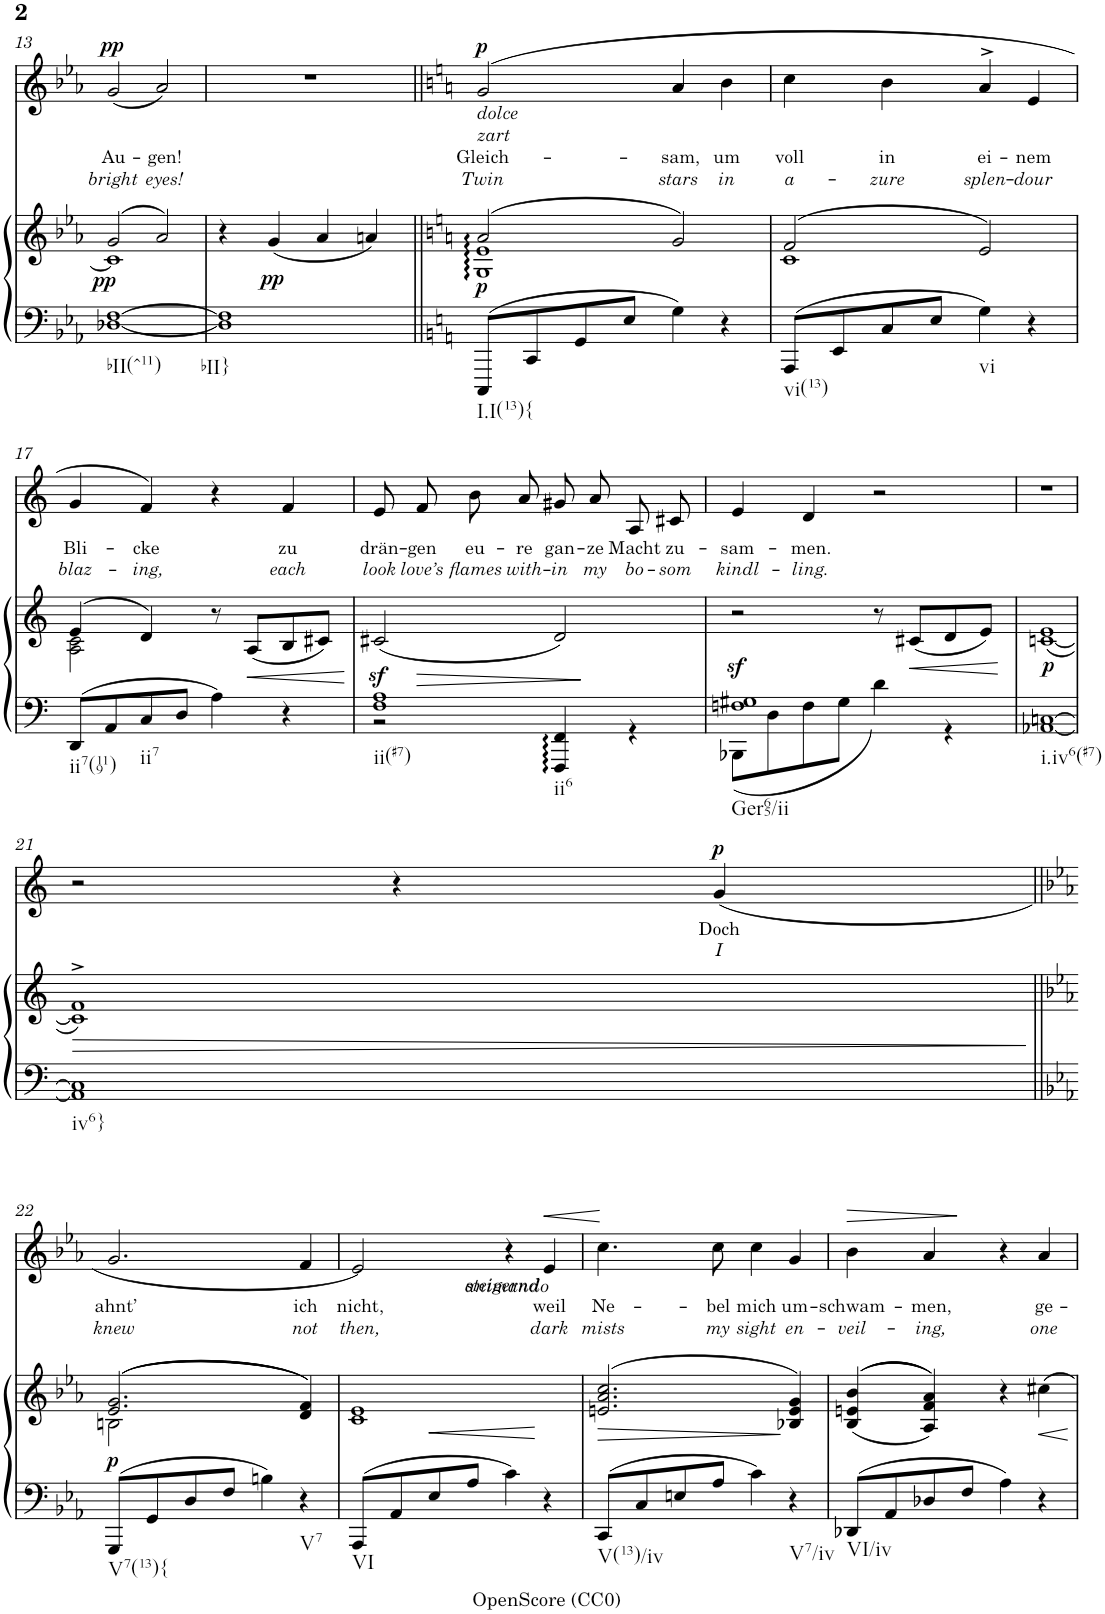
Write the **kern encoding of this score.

**kern	**kern	**dynam	**kern	**text	**text	**dynam
*part2	*part2	*part2	*part1	*part1	*part1	*part1
*staff3	*staff2	*staff2/3	*staff1	*staff1	*staff1	*staff1
*I"Piano	*	*	*I"Voice	*	*	*
*I'Pno	*	*	*	*	*	*
!!LO:PB:g=z
*clefF4	*clefG2	*	*clefG2	*	*	*
*k[b-e-a-]	*k[b-e-a-]	*	*k[b-e-a-]	*	*	*
*M4/4	*M4/4	*	*M4/4	*	*	*
=13	=13	=13	=13	=13	=13	=13
*	*^	*	*	*	*	*
!LO:TX:b:t=bII(^11)	!	!	!	!	!	!	!
!LO:TX:b:t=bII}	!	!	!	!	!	!	!
!	!	!	!LO:DY:b	!	!LO:LY:b	!LO:LY:b	!LO:DY:a
[1D-X [1F	(2g/	1c]	pp	(2g/	Au-	bright	pp
!	!	!	!	!	!LO:LY:b	!LO:LY:b	!
.	2a-/)	.	.	2a-/)	-gen!	eyes!	.
*	*v	*v	*	*	*	*	*
=14	=14	=14	=14	=14	=14	=14
1D-] 1F]	4r	.	1r	.	.	.
!	!	!LO:DY:b	!	!	!	!
.	(4g/	pp	.	.	.	.
.	4a-/	.	.	.	.	.
.	4an/)	.	.	.	.	.
=15||	=15||	=15||	=15||	=15||	=15||	=15||
*k[]	*k[]	*	*k[]	*	*	*
*	*^	*	*	*	*	*
!	!	!	!	!LO:TX:b:i:t=dolce	!	!	!
!	!	!	!	!LO:TX:b:t=zart	!	!	!
!LO:TX:b:t=I.I(13){	!	!	!	!	!	!	!
!	!	!	!LO:DY:a=2	!	!LO:LY:b	!LO:LY:b	!LO:DY:a
8CCC/L	(>2a/	1G 1e	p	(2g/	Gleich-	Twin	p
8CC/	.	.	.	.	.	.	.
8GG/	.	.	.	.	.	.	.
8E/J	.	.	.	.	.	.	.
!	!	!	!	!	!LO:LY:b	!LO:LY:b	!
4G\	2g/)	.	.	4a/	-sam,	stars	.
!	!	!	!	!	!LO:LY:b	!LO:LY:b	!
4r	.	.	.	4b\	um	in	.
=16	=16	=16	=16	=16	=16	=16	=16
!LO:TX:b:t=vi(13)	!	!	!	!	!	!	!
!	!	!	!	!	!LO:LY:b	!LO:LY:b	!
8AAA/L	(>2f/	1c	.	4cc\	voll	a-	.
8EE/	.	.	.	.	.	.	.
!	!	!	!	!	!LO:LY:b	!LO:LY:b	!
8C/	.	.	.	4b\	in	-zure	.
8E/J	.	.	.	.	.	.	.
!LO:TX:b:t=vi	!	!	!	!	!	!	!
!	!	!	!	!	!LO:LY:b	!LO:LY:b	!
4G\	2e/)	.	.	4a^>/	ei-	splen-	.
!	!	!	!	!	!LO:LY:b	!LO:LY:b	!
4r	.	.	.	4e/	-nem	-dour	.
!!LO:LB:g=z
=17	=17	=17	=17	=17	=17	=17	=17
!LO:TX:b:t=ii7(119)	!	!	!	!	!	!	!
!	!	!	!	!	!LO:LY:b	!LO:LY:b	!
8DD/L	(>4e/	2A\ 2c\	.	4g/	Bli-	blaz-	.
8AA/	.	.	.	.	.	.	.
!LO:TX:b:t=ii7	!	!	!	!	!	!	!
!	!	!	!	!	!LO:LY:b	!LO:LY:b	!
8C/	4d/)	.	.	4f/)	-cke	-ing,	.
8D/J	.	.	.	.	.	.	.
4A\	8r	2ryy	.	4r	.	.	.
!	!	!	!LO:HP:b	!	!	!	!
.	(<8A/L	.	<	.	.	.	.
!	!	!	!	!	!LO:LY:b	!LO:LY:b	!
4r	8B/	.	.	4f/	zu	each	.
.	8c#X/J)	.	.	.	.	.	.
=18	=18	=18	=18	=18	=18	=18	=18
*^	*	*	*	*	*	*	*
!LO:TX:b:t=ii(#7)	!	!	!	!	!	!	!	!
!	!	!	!	!LO:DY:b	!	!LO:LY:b	!LO:LY:b	!
1F 1A	2r	(2c#X/	8ryy	sf	8e/L	drän-	look	.
!	!	!	!	!LO:HP:b	!	!LO:LY:b	!LO:LY:b	!
.	.	.	8ryy	>	8f/J	-gen	love’s	.
!	!	!	!	!	!	!LO:LY:b	!LO:LY:b	!
.	.	.	4ryy	.	8b/L	eu-	flames	.
!	!	!	!	!	!	!LO:LY:b	!LO:LY:b	!
.	.	.	.	.	8a/J	-re	with-	.
!	!LO:TX:b:t=ii6	!	!	!	!	!	!	!
!	!	!	!	!	!	!LO:LY:b	!LO:LY:b	!
.	4FFF/ 4FF/	2d/)	8ryy	.	8g#X/L	gan-	-in	.
!	!	!	!	!	!	!LO:LY:b	!LO:LY:b	!
.	.	.	8ryy	[	8a/J	-ze	my	.
!	!	!	!	!	!	!LO:LY:b	!LO:LY:b	!
.	4r	.	4ryy	.	8A/L	Macht	bo-	.
!	!	!	!	!	!	!LO:LY:b	!LO:LY:b	!
.	.	.	.	.	8c#X/J	zu-	-som	.
*	*	*v	*v	*	*	*	*	*
=19	=19	=19	=19	=19	=19	=19	=19
!LO:TX:b:t=Ger65/ii	!	!	!	!	!	!	!
!	!	!	!LO:DY:b	!	!LO:LY:b	!LO:LY:b	!
1Fn 1G#X	8BBB-X\L	2r	sf	4e/	-sam-	kindl-	.
.	8D\	.	.	.	.	.	.
!	!	!	!	!	!LO:LY:b	!LO:LY:b	!
.	8F\	.	.	4d/	-men.	-ling.	.
.	8G#\J	.	.	.	.	.	.
.	4d\	8r	.	2r	.	.	.
!	!	!	!LO:HP:b	!	!	!	!
.	.	(8c#X/L	<	.	.	.	.
.	4r	8d/	.	.	.	.	.
.	.	8e/J)	]	.	.	.	.
*v	*v	*	*	*	*	*	*
=20	=20	=20	=20	=20	=20	=20
!LO:TX:b:t=i.iv6(#7)	!	!	!	!	!	!
!	!	!LO:DY:b	!	!	!	!
[1AA-X [1Cn	([1cn 1e	p	1r	.	.	.
!!LO:LB:g=z
=21	=21	=21	=21	=21	=21	=21
!LO:TX:b:t=iv6}	!	!	!	!	!	!
!	!	!LO:HP:b	!	!	!	!
1AA-] 1C]	1c]^> 1f^>)	>	2r	.	.	.
.	.	.	4r	.	.	.
!	!	!	!	!LO:LY:b	!LO:LY:b	!LO:DY:a
.	.	.	(4g/	Doch	I	p
.	.	[	.	.	.	.
!!LO:LB:g=z
=22||	=22||	=22||	=22||	=22||	=22||	=22||
*k[b-e-a-]	*k[b-e-a-]	*	*k[b-e-a-]	*	*	*
*	*^	*	*	*	*	*
!LO:TX:b:t=V7(13){	!	!	!	!	!	!	!
!	!	!	!LO:DY:b	!	!LO:LY:b	!LO:LY:b	!
8GGG/L	(>(>2.e-/ 2.g/	2Bn\	p	2.g/	ahnt’	knew	.
8GG/	.	.	.	.	.	.	.
8D/	.	.	.	.	.	.	.
8F/J	.	.	.	.	.	.	.
4Bn\	.	2ryy	.	.	.	.	.
!LO:TX:b:t=V7	!	!	!	!	!	!	!
!	!	!	!	!	!LO:LY:b	!LO:LY:b	!
4r	4d/ 4f/))	.	.	4f/	ich	not	.
*	*v	*v	*	*	*	*	*
=23	=23	=23	=23	=23	=23	=23
!LO:TX:b:t=VI	!	!	!	!	!	!
!	!	!	!	!LO:LY:b	!LO:LY:b	!
8AAA-/L	1c 1e-	.	2e-/)	nicht,	then,	.
8AA-/	.	.	.	.	.	.
!	!	!LO:HP:b=2	!	!	!	!
8E-/	.	<	.	.	.	.
8A-/J	.	.	.	.	.	.
!	!	!	!LO:TX:b:i:t=animando	!	!	!
!	!	!	!LO:TX:b:i:t=steigernd	!	!	!
4c\	.	.	4r	.	.	.
!	!	!	!	!LO:LY:b	!LO:LY:b	!LO:HP:b
4r	.	]	4e-/	weil	dark	<
.	.	.	.	.	.	[
=24	=24	=24	=24	=24	=24	=24
!LO:TX:b:t=V(13)/iv	!	!	!	!	!	!
!	!	!LO:HP:b	!	!LO:LY:b	!LO:LY:b	!
8CC/L	(>2.en/ 2.a-/ 2.cc/	>	4.cc\	Ne-	mists	.
8C/	.	.	.	.	.	.
8En/	.	.	.	.	.	.
!	!	!	!	!LO:LY:b	!LO:LY:b	!
8A-/J	.	.	8cc\	-bel	my	.
!	!	!	!	!LO:LY:b	!LO:LY:b	!
4c\	.	.	4cc\	mich	sight	.
!LO:TX:b:t=V7/iv	!	!	!	!	!	!
!	!	!	!	!LO:LY:b	!LO:LY:b	!
4r	4B-X/ 4e/ 4g/)	[	4g/	um-	en-	.
=25	=25	=25	=25	=25	=25	=25
!LO:TX:b:t=VI/iv	!	!	!	!	!	!
!	!	!	!	!LO:LY:b	!LO:LY:b	!LO:HP:b
8DD-X/L	(>(>(4B-/ 4en/ 4b-/	.	4b-\	-schwam-	-veil-	>
8AA-/	.	.	.	.	.	.
!	!	!	!	!LO:LY:b	!LO:LY:b	!
8D-X/	4A-/ 4f/ 4a-/)))	.	4a-/	-men,	-ing,	.
8F/J	.	.	.	.	.	.
4A-\	4r	.	4r	.	.	]
!	!	!	!	!LO:LY:b	!LO:LY:b	!
4r	4cc#X\	.	4a-/	ge-	one	.
.	.	]	.	.	.	.
=	=	=	=	=	=	=
*-	*-	*-	*-	*-	*-	*-
